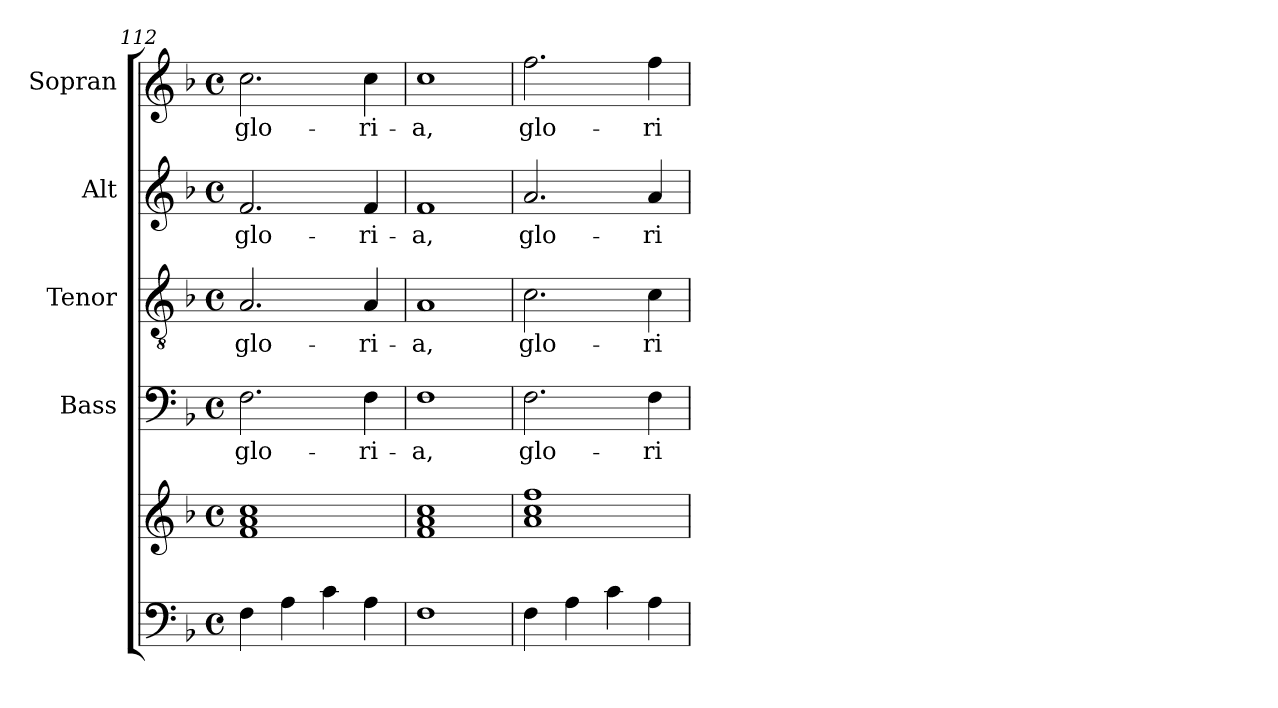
**kern	**kern	**kern	**text	**kern	**text	**kern	**text	**kern	**text
*part5	*part5	*part4	*part4	*part3	*part3	*part2	*part2	*part1	*part1
*staff6	*staff5	*staff4	*staff4	*staff3	*staff3	*staff2	*staff2	*staff1	*staff1
*	*	*I"Bass	*	*I"Tenor	*	*I"Alt	*	*I"Sopran	*
*	*	*I'B.	*	*I'T.	*	*I'A.	*	*I'S.	*
*clefF4	*clefG2	*clefF4	*	*clefGv2	*	*clefG2	*	*clefG2	*
*k[b-]	*k[b-]	*k[b-]	*	*k[b-]	*	*k[b-]	*	*k[b-]	*
*F:	*F:	*F:	*	*F:	*	*F:	*	*F:	*
*M4/4	*M4/4	*M4/4	*	*M4/4	*	*M4/4	*	*M4/4	*
*met(c)	*met(c)	*met(c)	*	*met(c)	*	*met(c)	*	*met(c)	*
=112	=112	=112	=112	=112	=112	=112	=112	=112	=112
!	!	!	!LO:LY:b	!	!LO:LY:b	!	!LO:LY:b	!	!LO:LY:b
4F\	1f 1a 1cc	2.F\	glo-	2.A/	glo-	2.f/	glo-	2.cc\	glo-
4A\	.	.	.	.	.	.	.	.	.
4c\	.	.	.	.	.	.	.	.	.
!	!	!	!LO:LY:b	!	!LO:LY:b	!	!LO:LY:b	!	!LO:LY:b
4A\	.	4F\	-ri-	4A/	-ri-	4f/	-ri-	4cc\	-ri-
=113	=113	=113	=113	=113	=113	=113	=113	=113	=113
!	!	!	!LO:LY:b	!	!LO:LY:b	!	!LO:LY:b	!	!LO:LY:b
1F	1f 1a 1cc	1F	-a,	1A	-a,	1f	-a,	1cc	-a,
=114	=114	=114	=114	=114	=114	=114	=114	=114	=114
!	!	!	!LO:LY:b	!	!LO:LY:b	!	!LO:LY:b	!	!LO:LY:b
4F\	1a 1cc 1ff	2.F\	glo-	2.c\	glo-	2.a/	glo-	2.ff\	glo-
4A\	.	.	.	.	.	.	.	.	.
4c\	.	.	.	.	.	.	.	.	.
!	!	!	!LO:LY:b	!	!LO:LY:b	!	!LO:LY:b	!	!LO:LY:b
4A\	.	4F\	-ri-	4c\	-ri-	4a/	-ri-	4ff\	-ri-
=	=	=	=	=	=	=	=	=	=
*-	*-	*-	*-	*-	*-	*-	*-	*-	*-
